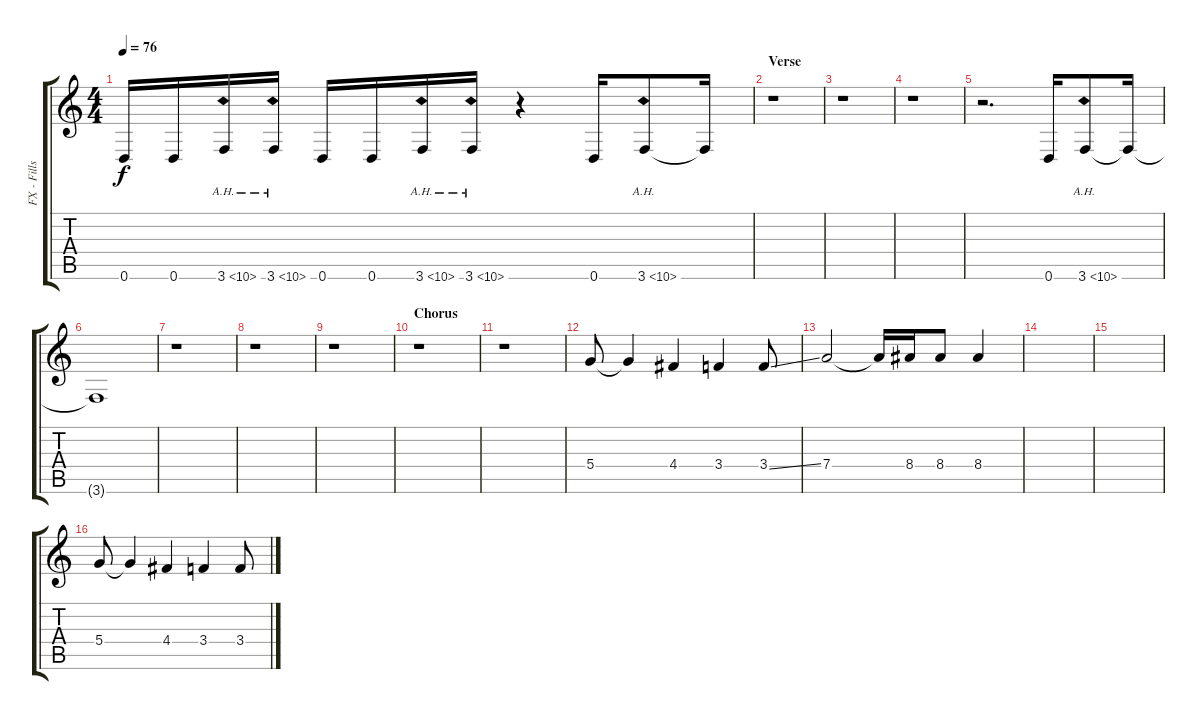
\track ("FX - Fills Guitar" "FX - Fills") {instrument overdrivenguitar}
\staff {score tabs}
\tuning (E4 B3 G3 D3 A2 D2) {hide}
\ts (4 4)
\tempo 76
\clef g2
\ks c
0.6.16{dy f} 0.6.16 3.6{ah 7}.16 3.6{ah 7}.16 0.6.16 0.6.16 3.6{ah 7}.16 3.6{ah 7}.16 r.4 0.6.16 3.6{ah 7}.8 3.6{t}.16 |
\section ("" "Verse")
r.1 |
r.1 |
r.1 |
r.2{d volume 15} 0.6.16 3.6{ah 7}.8 3.6{t}.16 |
3.6{t}.1 |
r.1 |
r.1 |
r.1 |
\section ("" "Chorus")
r.1 |
r.1 |
5.4.8 5.4{t}.4 4.4.4 3.4.4 3.4{ss}.8 |
7.4.2 7.4{t}.16 8.4.16 8.4.8 8.4.4 |
|
|
5.4.8 5.4{t}.4 4.4.4 3.4.4 3.4{ss}.8
